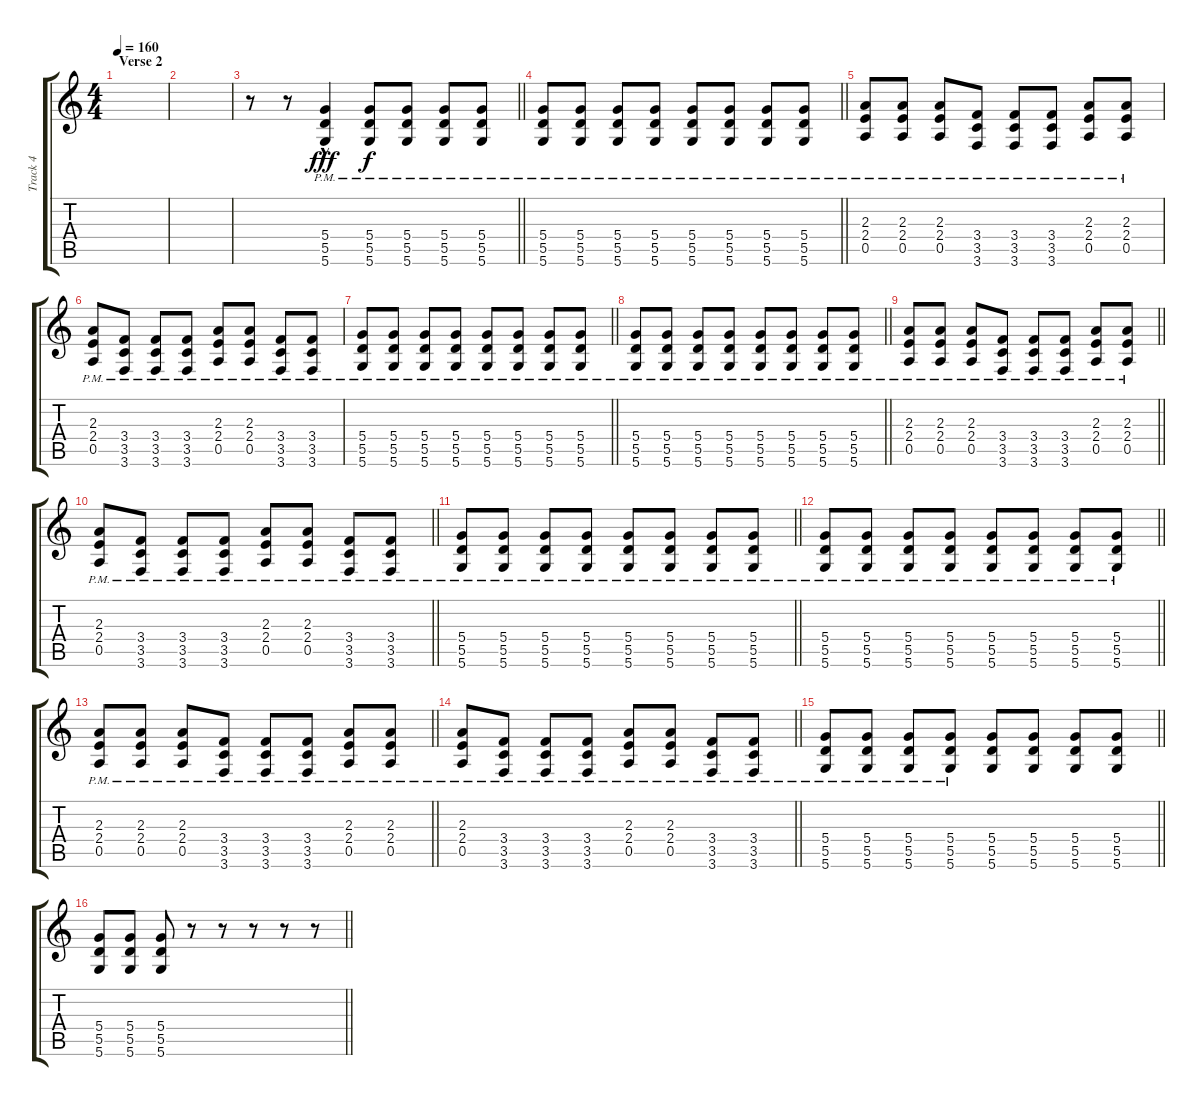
\track ("Track 4" "Track 4") {instrument distortionguitar}
\staff {score tabs}
\tuning (E4 B3 G3 D3 A2 D2) {hide}
\ts (4 4)
\section ("" "Verse 2")
\tempo 160
\clef g2
\ks c
|
|
\barLineRight lightlight
r.8 r.8 (5.4{pm} 5.5{pm} 5.6{hac pm}).4{dy fff} (5.4{pm} 5.5{pm} 5.6{pm}).8{dy f} (5.4{pm} 5.5{pm} 5.6{pm}).8 (5.4{pm} 5.5{pm} 5.6{pm}).8 (5.4{pm} 5.5{pm} 5.6{pm}).8 |
\barLineRight lightlight
(5.4{pm} 5.5{pm} 5.6{pm}).8 (5.4{pm} 5.5{pm} 5.6{pm}).8 (5.4{pm} 5.5{pm} 5.6{pm}).8 (5.4{pm} 5.5{pm} 5.6{pm}).8 (5.4{pm} 5.5{pm} 5.6{pm}).8 (5.4{pm} 5.5{pm} 5.6{pm}).8 (5.4{pm} 5.5{pm} 5.6{pm}).8 (5.4{pm} 5.5{pm} 5.6{pm}).8 |
(2.3{pm} 2.4{pm} 0.5{pm}).8 (2.3{pm} 2.4{pm} 0.5{pm}).8 (2.3{pm} 2.4{pm} 0.5{pm}).8 (3.4{pm} 3.5{pm} 3.6{pm}).8 (3.4{pm} 3.5{pm} 3.6{pm}).8 (3.4{pm} 3.5{pm} 3.6{pm}).8 (2.3{pm} 2.4{pm} 0.5{pm}).8 (2.3{pm} 2.4{pm} 0.5{pm}).8 |
(2.3{pm} 2.4{pm} 0.5{pm}).8 (3.4{pm} 3.5{pm} 3.6{pm}).8 (3.4{pm} 3.5{pm} 3.6{pm}).8 (3.4{pm} 3.5{pm} 3.6{pm}).8 (2.3{pm} 2.4{pm} 0.5{pm}).8 (2.3{pm} 2.4{pm} 0.5{pm}).8 (3.4{pm} 3.5{pm} 3.6{pm}).8 (3.4{pm} 3.5{pm} 3.6{pm}).8 |
\barLineRight lightlight
(5.4{pm} 5.5{pm} 5.6{pm}).8 (5.4{pm} 5.5{pm} 5.6{pm}).8 (5.4{pm} 5.5{pm} 5.6{pm}).8 (5.4{pm} 5.5{pm} 5.6{pm}).8 (5.4{pm} 5.5{pm} 5.6{pm}).8 (5.4{pm} 5.5{pm} 5.6{pm}).8 (5.4{pm} 5.5{pm} 5.6{pm}).8 (5.4{pm} 5.5{pm} 5.6{pm}).8 |
\barLineRight lightlight
(5.4{pm} 5.5{pm} 5.6{pm}).8 (5.4{pm} 5.5{pm} 5.6{pm}).8 (5.4{pm} 5.5{pm} 5.6{pm}).8 (5.4{pm} 5.5{pm} 5.6{pm}).8 (5.4{pm} 5.5{pm} 5.6{pm}).8 (5.4{pm} 5.5{pm} 5.6{pm}).8 (5.4{pm} 5.5{pm} 5.6{pm}).8 (5.4{pm} 5.5{pm} 5.6{pm}).8 |
\barLineRight lightlight
(2.3{pm} 2.4{pm} 0.5{pm}).8 (2.3{pm} 2.4{pm} 0.5{pm}).8 (2.3{pm} 2.4{pm} 0.5{pm}).8 (3.4{pm} 3.5{pm} 3.6{pm}).8 (3.4{pm} 3.5{pm} 3.6{pm}).8 (3.4{pm} 3.5{pm} 3.6{pm}).8 (2.3{pm} 2.4{pm} 0.5{pm}).8 (2.3{pm} 2.4{pm} 0.5{pm}).8 |
\barLineRight lightlight
(2.3{pm} 2.4{pm} 0.5{pm}).8 (3.4{pm} 3.5{pm} 3.6{pm}).8 (3.4{pm} 3.5{pm} 3.6{pm}).8 (3.4{pm} 3.5{pm} 3.6{pm}).8 (2.3{pm} 2.4{pm} 0.5{pm}).8 (2.3{pm} 2.4{pm} 0.5{pm}).8 (3.4{pm} 3.5{pm} 3.6{pm}).8 (3.4{pm} 3.5{pm} 3.6{pm}).8 |
\barLineRight lightlight
(5.4{pm} 5.5{pm} 5.6{pm}).8 (5.4{pm} 5.5{pm} 5.6{pm}).8 (5.4{pm} 5.5{pm} 5.6{pm}).8 (5.4{pm} 5.5{pm} 5.6{pm}).8 (5.4{pm} 5.5{pm} 5.6{pm}).8 (5.4{pm} 5.5{pm} 5.6{pm}).8 (5.4{pm} 5.5{pm} 5.6{pm}).8 (5.4{pm} 5.5{pm} 5.6{pm}).8 |
\barLineRight lightlight
(5.4{pm} 5.5{pm} 5.6{pm}).8 (5.4{pm} 5.5{pm} 5.6{pm}).8 (5.4{pm} 5.5{pm} 5.6{pm}).8 (5.4{pm} 5.5{pm} 5.6{pm}).8 (5.4{pm} 5.5{pm} 5.6{pm}).8 (5.4{pm} 5.5{pm} 5.6{pm}).8 (5.4{pm} 5.5{pm} 5.6{pm}).8 (5.4{pm} 5.5{pm} 5.6{pm}).8 |
\barLineRight lightlight
(2.3{pm} 2.4{pm} 0.5{pm}).8 (2.3{pm} 2.4{pm} 0.5{pm}).8 (2.3{pm} 2.4{pm} 0.5{pm}).8 (3.4{pm} 3.5{pm} 3.6{pm}).8 (3.4{pm} 3.5{pm} 3.6{pm}).8 (3.4{pm} 3.5{pm} 3.6{pm}).8 (2.3{pm} 2.4{pm} 0.5{pm}).8 (2.3{pm} 2.4{pm} 0.5{pm}).8 |
\barLineRight lightlight
(2.3{pm} 2.4{pm} 0.5{pm}).8 (3.4{pm} 3.5{pm} 3.6{pm}).8 (3.4{pm} 3.5{pm} 3.6{pm}).8 (3.4{pm} 3.5{pm} 3.6{pm}).8 (2.3{pm} 2.4{pm} 0.5{pm}).8 (2.3{pm} 2.4{pm} 0.5{pm}).8 (3.4{pm} 3.5{pm} 3.6{pm}).8 (3.4{pm} 3.5{pm} 3.6{pm}).8 |
\barLineRight lightlight
(5.4{pm} 5.5{pm} 5.6{pm}).8 (5.4{pm} 5.5{pm} 5.6{pm}).8 (5.4{pm} 5.5{pm} 5.6{pm}).8 (5.4{pm} 5.5{pm} 5.6{pm}).8 (5.4 5.5 5.6).8 (5.4 5.5 5.6).8 (5.4 5.5 5.6).8 (5.4 5.5 5.6).8 |
\barLineRight lightlight
(5.4 5.5 5.6).8 (5.4 5.5 5.6).8 (5.4 5.5 5.6).8 r.8 r.8 r.8 r.8 r.8
